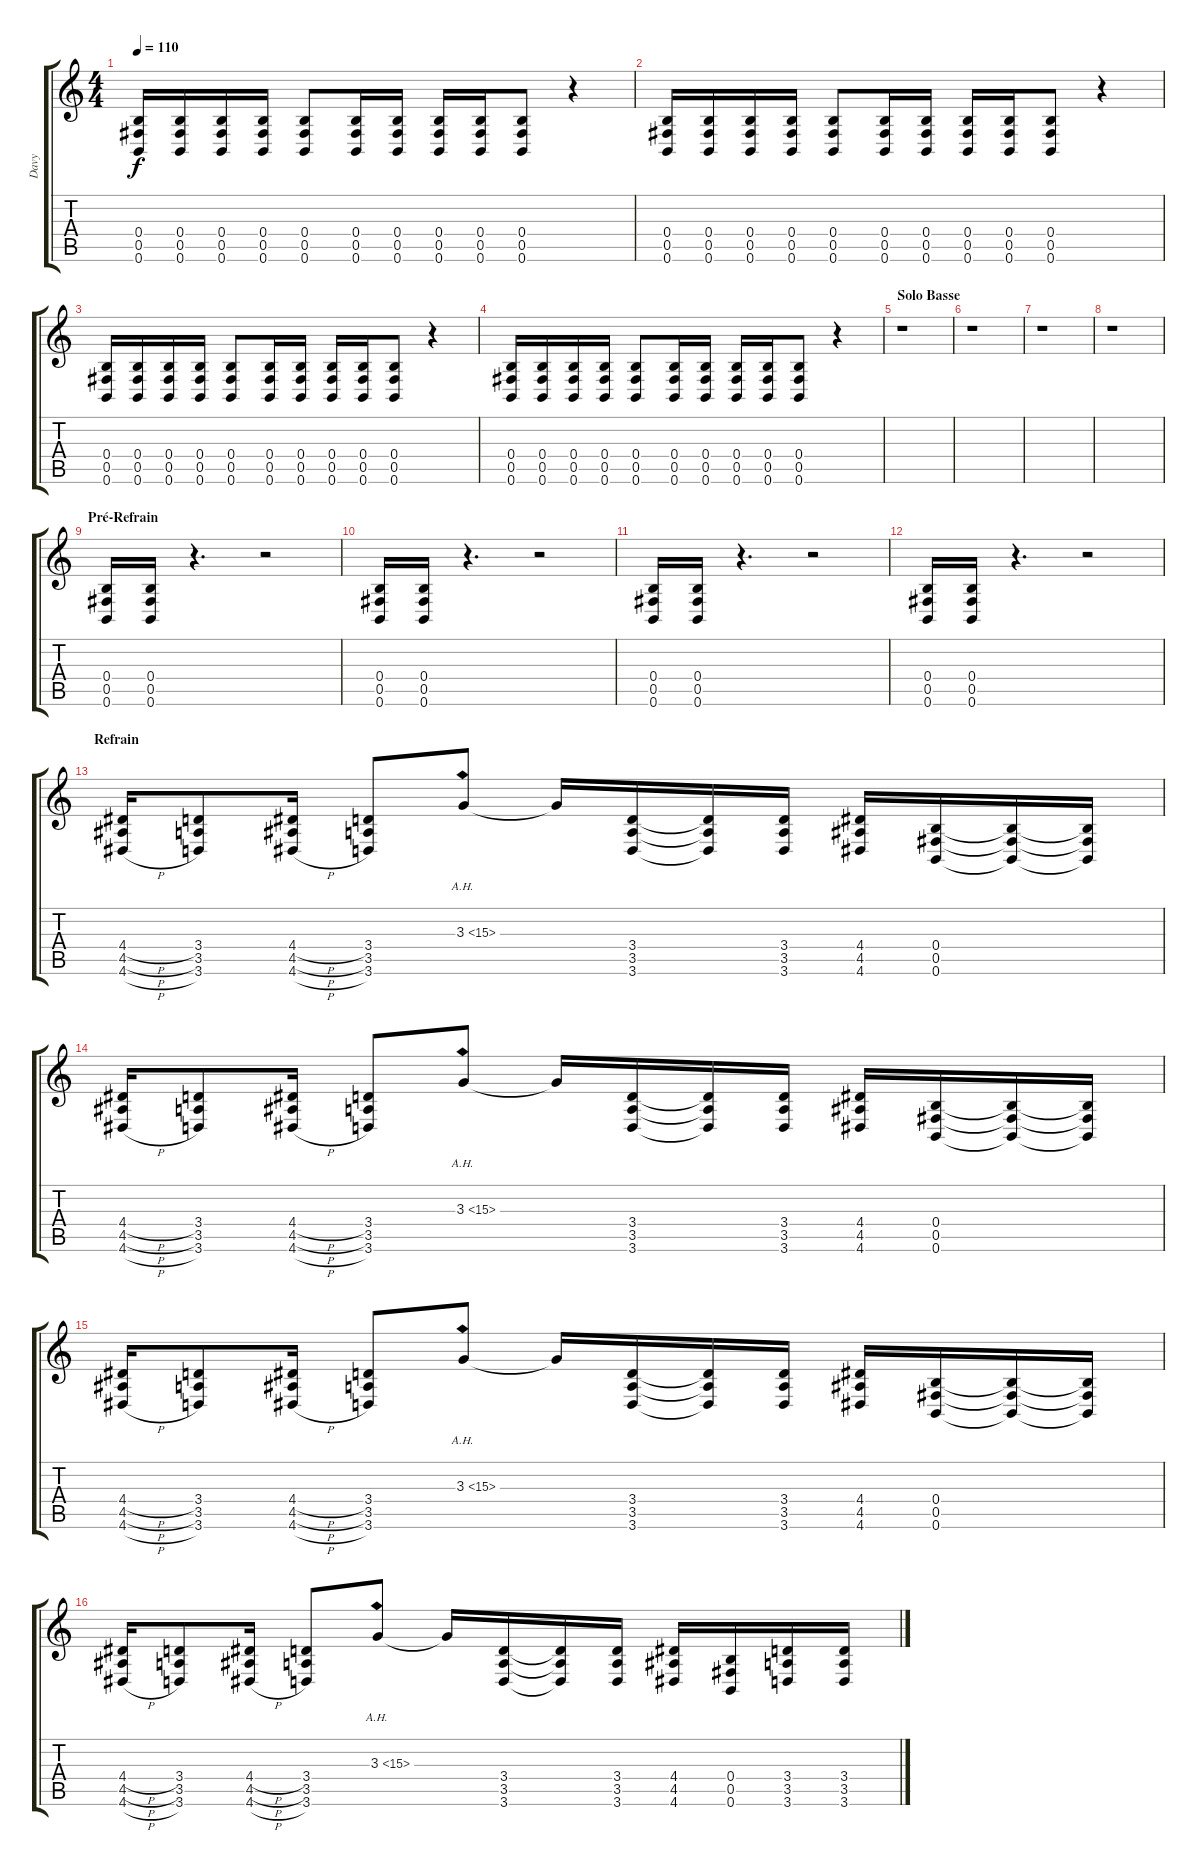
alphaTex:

\track ("Davy" "Davy") {instrument distortionguitar}
\staff {score tabs}
\tuning (Db4 Ab3 E3 B2 Gb2 B1) {hide}
\ts (4 4)
\tempo 110
\clef g2
\ks c
(0.4 0.5 0.6).16{dy f} (0.4 0.5 0.6).16 (0.4 0.5 0.6).16 (0.4 0.5 0.6).16 (0.4 0.5 0.6).8 (0.4 0.5 0.6).16 (0.4 0.5 0.6).16 (0.4 0.5 0.6).16 (0.4 0.5 0.6).16 (0.4 0.5 0.6).8 r.4 |
(0.4 0.5 0.6).16 (0.4 0.5 0.6).16 (0.4 0.5 0.6).16 (0.4 0.5 0.6).16 (0.4 0.5 0.6).8 (0.4 0.5 0.6).16 (0.4 0.5 0.6).16 (0.4 0.5 0.6).16 (0.4 0.5 0.6).16 (0.4 0.5 0.6).8 r.4 |
(0.4 0.5 0.6).16 (0.4 0.5 0.6).16 (0.4 0.5 0.6).16 (0.4 0.5 0.6).16 (0.4 0.5 0.6).8 (0.4 0.5 0.6).16 (0.4 0.5 0.6).16 (0.4 0.5 0.6).16 (0.4 0.5 0.6).16 (0.4 0.5 0.6).8 r.4 |
(0.4 0.5 0.6).16 (0.4 0.5 0.6).16 (0.4 0.5 0.6).16 (0.4 0.5 0.6).16 (0.4 0.5 0.6).8 (0.4 0.5 0.6).16 (0.4 0.5 0.6).16 (0.4 0.5 0.6).16 (0.4 0.5 0.6).16 (0.4 0.5 0.6).8 r.4 |
\section ("" "Solo Basse")
r.1 |
r.1 |
r.1 |
r.1 |
\section ("" "Pré-Refrain")
(0.4 0.5 0.6).16 (0.4 0.5 0.6).16 r.4{d} r.2 |
(0.4 0.5 0.6).16 (0.4 0.5 0.6).16 r.4{d} r.2 |
(0.4 0.5 0.6).16 (0.4 0.5 0.6).16 r.4{d} r.2 |
(0.4 0.5 0.6).16 (0.4 0.5 0.6).16 r.4{d} r.2 |
\section ("" "Refrain")
(4.4{h} 4.5{h} 4.6{h}).16 (3.4 3.5 3.6).8 (4.4{h} 4.5{h} 4.6{h}).16 (3.4 3.5 3.6).8 3.3{ah 12}.8 3.3{t}.16 (3.4 3.5 3.6).16 (3.4{t} 3.5{t} 3.6{t}).16 (3.4 3.5 3.6).16 (4.4 4.5 4.6).16 (0.4 0.5 0.6).16 (0.4{t} 0.5{t} 0.6{t}).16 (0.4{t} 0.5{t} 0.6{t}).16 |
(4.4{h} 4.5{h} 4.6{h}).16 (3.4 3.5 3.6).8 (4.4{h} 4.5{h} 4.6{h}).16 (3.4 3.5 3.6).8 3.3{ah 12}.8 3.3{t}.16 (3.4 3.5 3.6).16 (3.4{t} 3.5{t} 3.6{t}).16 (3.4 3.5 3.6).16 (4.4 4.5 4.6).16 (0.4 0.5 0.6).16 (0.4{t} 0.5{t} 0.6{t}).16 (0.4{t} 0.5{t} 0.6{t}).16 |
(4.4{h} 4.5{h} 4.6{h}).16 (3.4 3.5 3.6).8 (4.4{h} 4.5{h} 4.6{h}).16 (3.4 3.5 3.6).8 3.3{ah 12}.8 3.3{t}.16 (3.4 3.5 3.6).16 (3.4{t} 3.5{t} 3.6{t}).16 (3.4 3.5 3.6).16 (4.4 4.5 4.6).16 (0.4 0.5 0.6).16 (0.4{t} 0.5{t} 0.6{t}).16 (0.4{t} 0.5{t} 0.6{t}).16 |
(4.4{h} 4.5{h} 4.6{h}).16 (3.4 3.5 3.6).8 (4.4{h} 4.5{h} 4.6{h}).16 (3.4 3.5 3.6).8 3.3{ah 12}.8 3.3{t}.16 (3.4 3.5 3.6).16 (3.4{t} 3.5{t} 3.6{t}).16 (3.4 3.5 3.6).16 (4.4 4.5 4.6).16 (0.4 0.5 0.6).16 (3.4 3.5 3.6).16 (3.4 3.5 3.6).16
